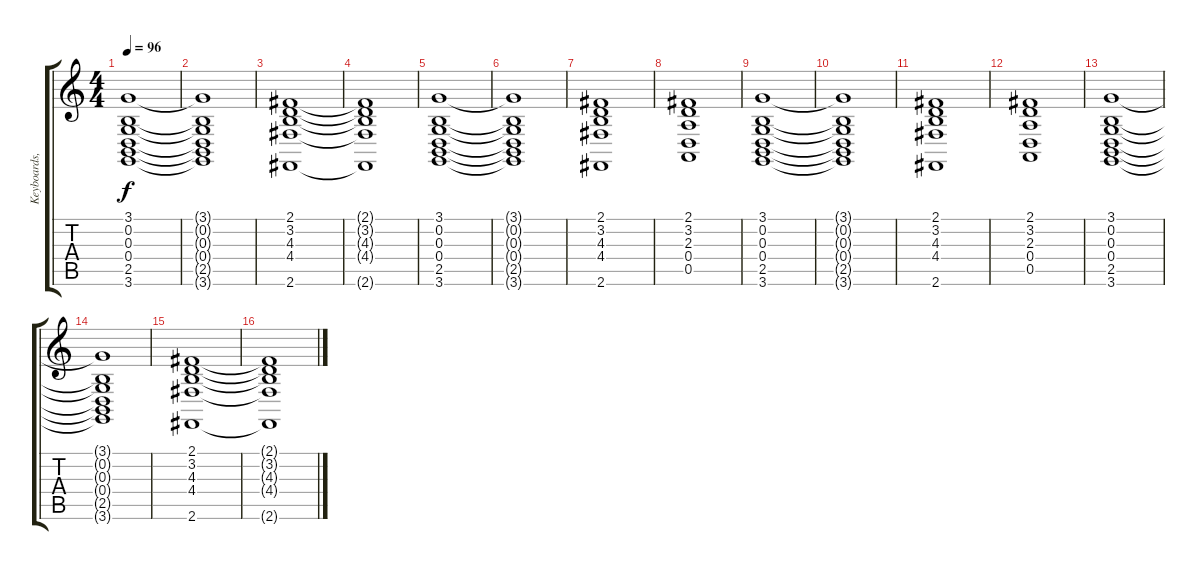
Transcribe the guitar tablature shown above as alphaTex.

\track ("Keyboards, atmosphere" "Keyboards,") {instrument stringensemble2}
\staff {score tabs}
\tuning (E4 B3 G3 D3 A2 E2) {hide}
\ts (4 4)
\tempo 96
\clef g2
\ks c
(3.1 0.2 0.3 0.4 2.5 3.6).1{dy f} |
(3.1{t} 0.2{t} 0.3{t} 0.4{t} 2.5{t} 3.6{t}).1 |
(2.1 3.2 4.3 4.4 2.6).1 |
(2.1{t} 3.2{t} 4.3{t} 4.4{t} 2.6{t}).1 |
(3.1 0.2 0.3 0.4 2.5 3.6).1 |
(3.1{t} 0.2{t} 0.3{t} 0.4{t} 2.5{t} 3.6{t}).1 |
(2.1 3.2 4.3 4.4 2.6).1 |
(2.1 3.2 2.3 0.4 0.5).1 |
(3.1 0.2 0.3 0.4 2.5 3.6).1 |
(3.1{t} 0.2{t} 0.3{t} 0.4{t} 2.5{t} 3.6{t}).1 |
(2.1 3.2 4.3 4.4 2.6).1 |
(2.1 3.2 2.3 0.4 0.5).1 |
(3.1 0.2 0.3 0.4 2.5 3.6).1 |
(3.1{t} 0.2{t} 0.3{t} 0.4{t} 2.5{t} 3.6{t}).1 |
(2.1 3.2 4.3 4.4 2.6).1 |
(2.1{t} 3.2{t} 4.3{t} 4.4{t} 2.6{t}).1
